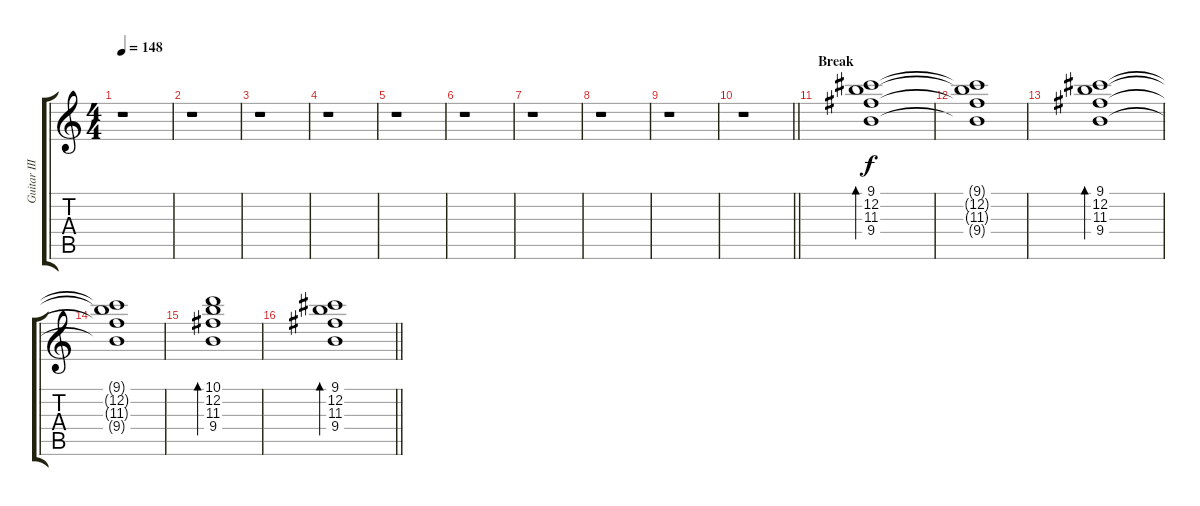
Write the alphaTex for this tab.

\track ("Guitar III" "Guitar III") {instrument electricguitarjazz}
\staff {score tabs}
\tuning (E4 B3 G3 D3 A2 E2) {hide}
\ts (4 4)
\tempo 148
\clef g2
\ks c
r.1{dy f} |
r.1 |
r.1 |
r.1 |
r.1 |
r.1 |
r.1 |
r.1 |
r.1 |
\barLineRight lightlight
r.1 |
\section ("" "Break")
(9.1 12.2 11.3 9.4).1{bd 240} |
(9.1{t} 12.2{t} 11.3{t} 9.4{t}).1 |
(9.1 12.2 11.3 9.4).1{bd 240} |
(9.1{t} 12.2{t} 11.3{t} 9.4{t}).1 |
(10.1 12.2 11.3 9.4).1{bd 240} |
\barLineRight lightlight
(9.1 12.2 11.3 9.4).1{bd 240}
